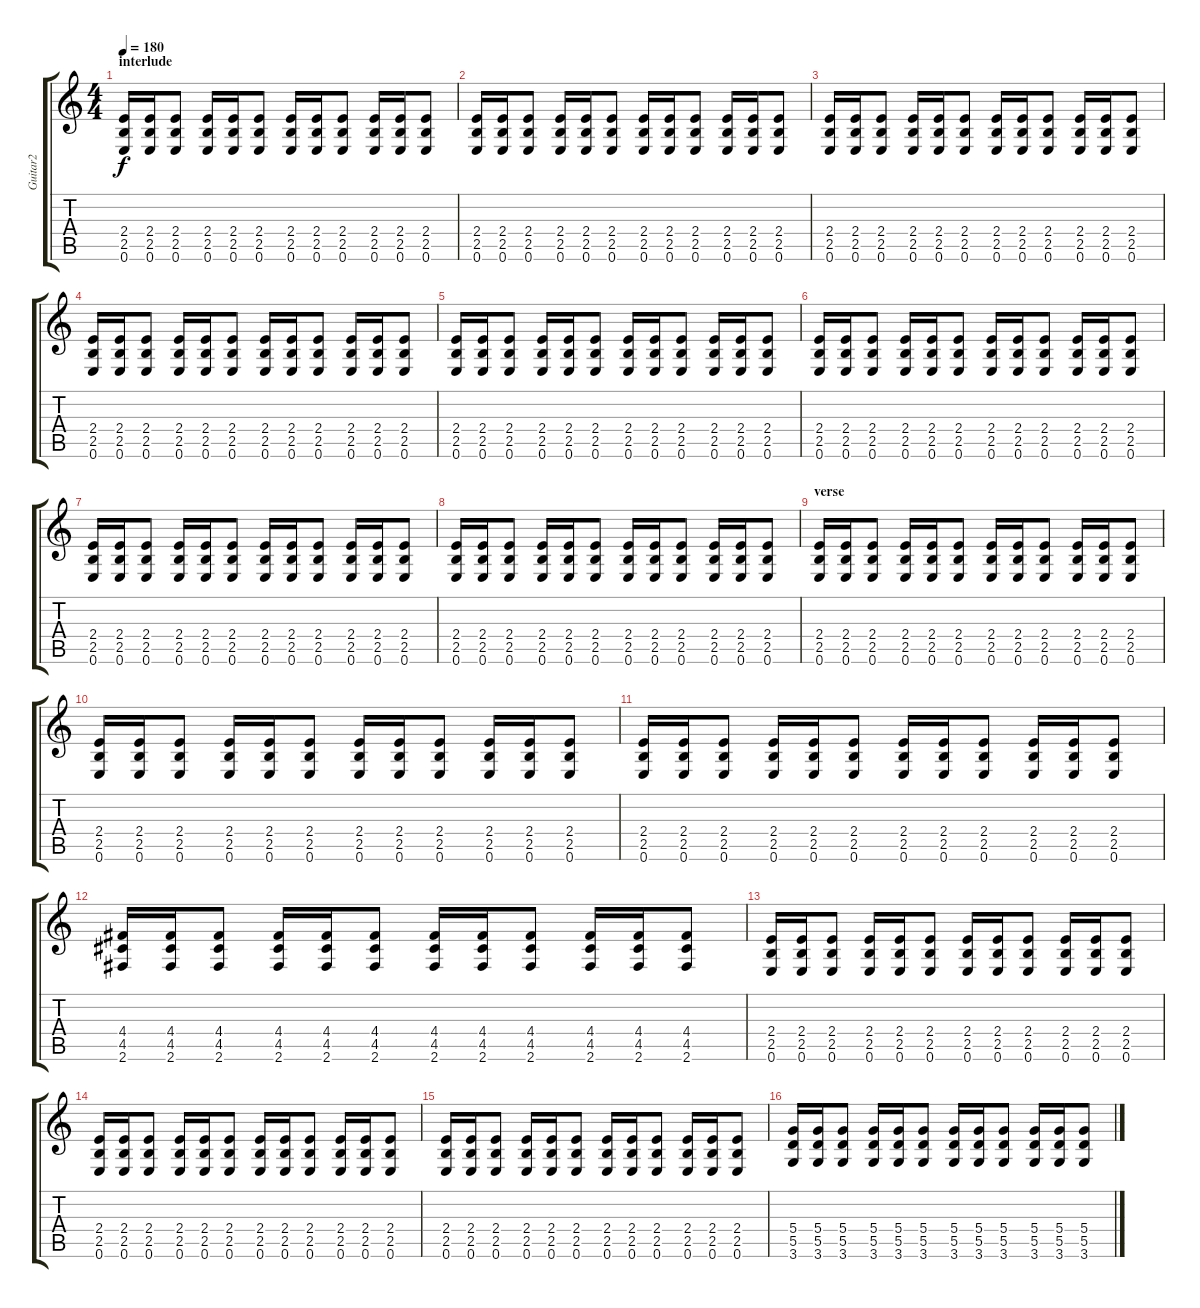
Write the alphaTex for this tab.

\track ("Guitar2" "Guitar2") {instrument overdrivenguitar}
\staff {score tabs}
\tuning (E4 B3 G3 D3 A2 E2) {hide}
\ts (4 4)
\section ("" "interlude")
\tempo 180
\clef g2
\ks c
(2.4 2.5 0.6).16{dy f} (2.4 2.5 0.6).16 (2.4 2.5 0.6).8 (2.4 2.5 0.6).16 (2.4 2.5 0.6).16 (2.4 2.5 0.6).8 (2.4 2.5 0.6).16 (2.4 2.5 0.6).16 (2.4 2.5 0.6).8 (2.4 2.5 0.6).16 (2.4 2.5 0.6).16 (2.4 2.5 0.6).8 |
(2.4 2.5 0.6).16 (2.4 2.5 0.6).16 (2.4 2.5 0.6).8 (2.4 2.5 0.6).16 (2.4 2.5 0.6).16 (2.4 2.5 0.6).8 (2.4 2.5 0.6).16 (2.4 2.5 0.6).16 (2.4 2.5 0.6).8 (2.4 2.5 0.6).16 (2.4 2.5 0.6).16 (2.4 2.5 0.6).8 |
(2.4 2.5 0.6).16 (2.4 2.5 0.6).16 (2.4 2.5 0.6).8 (2.4 2.5 0.6).16 (2.4 2.5 0.6).16 (2.4 2.5 0.6).8 (2.4 2.5 0.6).16 (2.4 2.5 0.6).16 (2.4 2.5 0.6).8 (2.4 2.5 0.6).16 (2.4 2.5 0.6).16 (2.4 2.5 0.6).8 |
(2.4 2.5 0.6).16 (2.4 2.5 0.6).16 (2.4 2.5 0.6).8 (2.4 2.5 0.6).16 (2.4 2.5 0.6).16 (2.4 2.5 0.6).8 (2.4 2.5 0.6).16 (2.4 2.5 0.6).16 (2.4 2.5 0.6).8 (2.4 2.5 0.6).16 (2.4 2.5 0.6).16 (2.4 2.5 0.6).8 |
(2.4 2.5 0.6).16 (2.4 2.5 0.6).16 (2.4 2.5 0.6).8 (2.4 2.5 0.6).16 (2.4 2.5 0.6).16 (2.4 2.5 0.6).8 (2.4 2.5 0.6).16 (2.4 2.5 0.6).16 (2.4 2.5 0.6).8 (2.4 2.5 0.6).16 (2.4 2.5 0.6).16 (2.4 2.5 0.6).8 |
(2.4 2.5 0.6).16 (2.4 2.5 0.6).16 (2.4 2.5 0.6).8 (2.4 2.5 0.6).16 (2.4 2.5 0.6).16 (2.4 2.5 0.6).8 (2.4 2.5 0.6).16 (2.4 2.5 0.6).16 (2.4 2.5 0.6).8 (2.4 2.5 0.6).16 (2.4 2.5 0.6).16 (2.4 2.5 0.6).8 |
(2.4 2.5 0.6).16 (2.4 2.5 0.6).16 (2.4 2.5 0.6).8 (2.4 2.5 0.6).16 (2.4 2.5 0.6).16 (2.4 2.5 0.6).8 (2.4 2.5 0.6).16 (2.4 2.5 0.6).16 (2.4 2.5 0.6).8 (2.4 2.5 0.6).16 (2.4 2.5 0.6).16 (2.4 2.5 0.6).8 |
(2.4 2.5 0.6).16 (2.4 2.5 0.6).16 (2.4 2.5 0.6).8 (2.4 2.5 0.6).16 (2.4 2.5 0.6).16 (2.4 2.5 0.6).8 (2.4 2.5 0.6).16 (2.4 2.5 0.6).16 (2.4 2.5 0.6).8 (2.4 2.5 0.6).16 (2.4 2.5 0.6).16 (2.4 2.5 0.6).8 |
\section ("" "verse")
(2.4 2.5 0.6).16 (2.4 2.5 0.6).16 (2.4 2.5 0.6).8 (2.4 2.5 0.6).16 (2.4 2.5 0.6).16 (2.4 2.5 0.6).8 (2.4 2.5 0.6).16 (2.4 2.5 0.6).16 (2.4 2.5 0.6).8 (2.4 2.5 0.6).16 (2.4 2.5 0.6).16 (2.4 2.5 0.6).8 |
(2.4 2.5 0.6).16 (2.4 2.5 0.6).16 (2.4 2.5 0.6).8 (2.4 2.5 0.6).16 (2.4 2.5 0.6).16 (2.4 2.5 0.6).8 (2.4 2.5 0.6).16 (2.4 2.5 0.6).16 (2.4 2.5 0.6).8 (2.4 2.5 0.6).16 (2.4 2.5 0.6).16 (2.4 2.5 0.6).8 |
(2.4 2.5 0.6).16 (2.4 2.5 0.6).16 (2.4 2.5 0.6).8 (2.4 2.5 0.6).16 (2.4 2.5 0.6).16 (2.4 2.5 0.6).8 (2.4 2.5 0.6).16 (2.4 2.5 0.6).16 (2.4 2.5 0.6).8 (2.4 2.5 0.6).16 (2.4 2.5 0.6).16 (2.4 2.5 0.6).8 |
(4.4 4.5 2.6).16 (4.4 4.5 2.6).16 (4.4 4.5 2.6).8 (4.4 4.5 2.6).16 (4.4 4.5 2.6).16 (4.4 4.5 2.6).8 (4.4 4.5 2.6).16 (4.4 4.5 2.6).16 (4.4 4.5 2.6).8 (4.4 4.5 2.6).16 (4.4 4.5 2.6).16 (4.4 4.5 2.6).8 |
(2.4 2.5 0.6).16 (2.4 2.5 0.6).16 (2.4 2.5 0.6).8 (2.4 2.5 0.6).16 (2.4 2.5 0.6).16 (2.4 2.5 0.6).8 (2.4 2.5 0.6).16 (2.4 2.5 0.6).16 (2.4 2.5 0.6).8 (2.4 2.5 0.6).16 (2.4 2.5 0.6).16 (2.4 2.5 0.6).8 |
(2.4 2.5 0.6).16 (2.4 2.5 0.6).16 (2.4 2.5 0.6).8 (2.4 2.5 0.6).16 (2.4 2.5 0.6).16 (2.4 2.5 0.6).8 (2.4 2.5 0.6).16 (2.4 2.5 0.6).16 (2.4 2.5 0.6).8 (2.4 2.5 0.6).16 (2.4 2.5 0.6).16 (2.4 2.5 0.6).8 |
(2.4 2.5 0.6).16 (2.4 2.5 0.6).16 (2.4 2.5 0.6).8 (2.4 2.5 0.6).16 (2.4 2.5 0.6).16 (2.4 2.5 0.6).8 (2.4 2.5 0.6).16 (2.4 2.5 0.6).16 (2.4 2.5 0.6).8 (2.4 2.5 0.6).16 (2.4 2.5 0.6).16 (2.4 2.5 0.6).8 |
(5.4 5.5 3.6).16 (5.4 5.5 3.6).16 (5.4 5.5 3.6).8 (5.4 5.5 3.6).16 (5.4 5.5 3.6).16 (5.4 5.5 3.6).8 (5.4 5.5 3.6).16 (5.4 5.5 3.6).16 (5.4 5.5 3.6).8 (5.4 5.5 3.6).16 (5.4 5.5 3.6).16 (5.4 5.5 3.6).8
